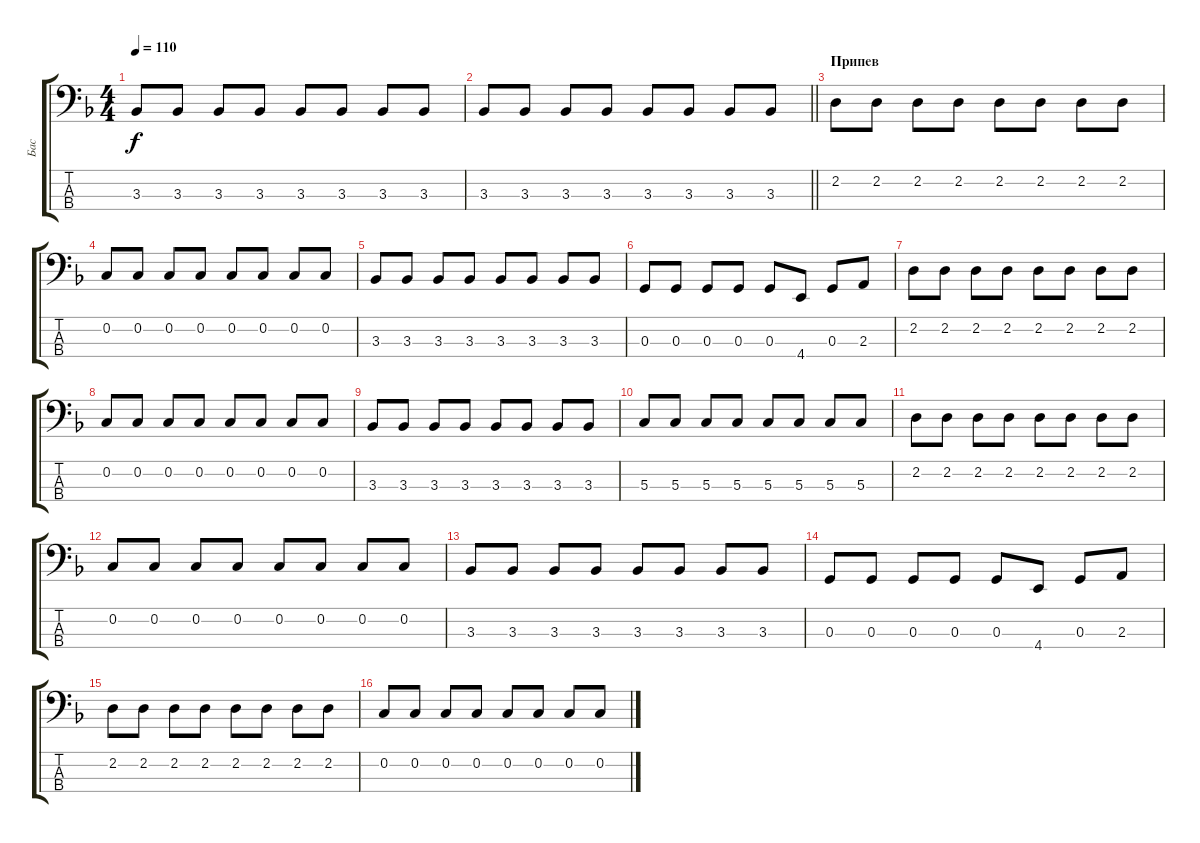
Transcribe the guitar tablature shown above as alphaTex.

\track ("Бас" "Бас") {instrument electricbassfinger}
\staff {score tabs}
\tuning (F2 C2 G1 C1) {hide}
\ts (4 4)
\tempo 110
\clef f4
\ks dminor
3.3.8{dy f} 3.3.8 3.3.8 3.3.8 3.3.8 3.3.8 3.3.8 3.3.8 |
\barLineRight lightlight
3.3.8 3.3.8 3.3.8 3.3.8 3.3.8 3.3.8 3.3.8 3.3.8 |
\section ("" "Припев")
2.2.8 2.2.8 2.2.8 2.2.8 2.2.8 2.2.8 2.2.8 2.2.8 |
0.2.8 0.2.8 0.2.8 0.2.8 0.2.8 0.2.8 0.2.8 0.2.8 |
3.3.8 3.3.8 3.3.8 3.3.8 3.3.8 3.3.8 3.3.8 3.3.8 |
0.3.8 0.3.8 0.3.8 0.3.8 0.3.8 4.4.8 0.3.8 2.3.8 |
2.2.8 2.2.8 2.2.8 2.2.8 2.2.8 2.2.8 2.2.8 2.2.8 |
0.2.8 0.2.8 0.2.8 0.2.8 0.2.8 0.2.8 0.2.8 0.2.8 |
3.3.8 3.3.8 3.3.8 3.3.8 3.3.8 3.3.8 3.3.8 3.3.8 |
5.3.8 5.3.8 5.3.8 5.3.8 5.3.8 5.3.8 5.3.8 5.3.8 |
2.2.8 2.2.8 2.2.8 2.2.8 2.2.8 2.2.8 2.2.8 2.2.8 |
0.2.8 0.2.8 0.2.8 0.2.8 0.2.8 0.2.8 0.2.8 0.2.8 |
3.3.8 3.3.8 3.3.8 3.3.8 3.3.8 3.3.8 3.3.8 3.3.8 |
0.3.8 0.3.8 0.3.8 0.3.8 0.3.8 4.4.8 0.3.8 2.3.8 |
2.2.8 2.2.8 2.2.8 2.2.8 2.2.8 2.2.8 2.2.8 2.2.8 |
0.2.8 0.2.8 0.2.8 0.2.8 0.2.8 0.2.8 0.2.8 0.2.8
